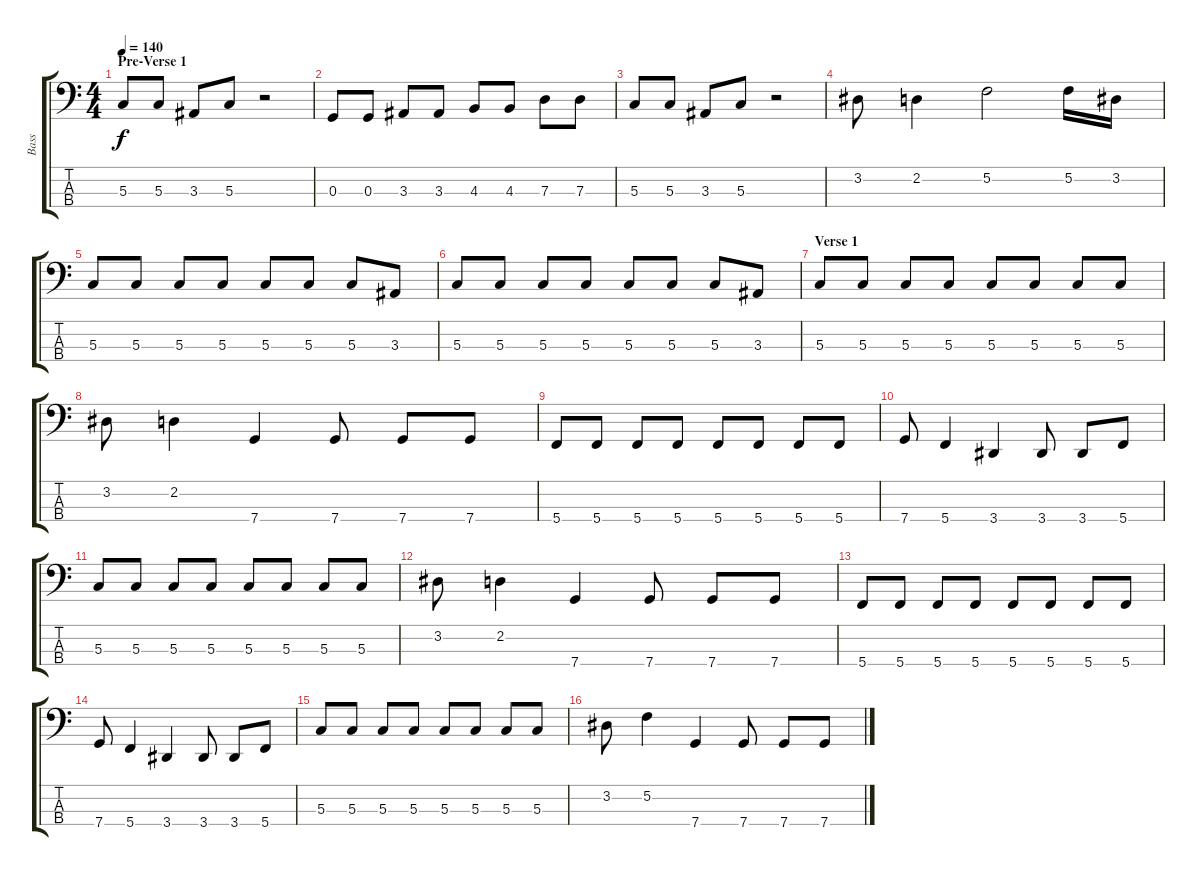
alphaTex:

\track ("Bass" "Bass") {instrument electricbassfinger}
\staff {score tabs}
\tuning (F2 C2 G1 C1) {hide}
\ts (4 4)
\section ("" "Pre-Verse 1")
\tempo 140
\clef f4
\ks c
5.3.8{dy f} 5.3.8 3.3.8 5.3.8 r.2 |
0.3.8 0.3.8 3.3.8 3.3.8 4.3.8 4.3.8 7.3.8 7.3.8 |
5.3.8 5.3.8 3.3.8 5.3.8 r.2 |
3.2.8 2.2.4 5.2.2 5.2.16 3.2.16 |
5.3.8 5.3.8 5.3.8 5.3.8 5.3.8 5.3.8 5.3.8 3.3.8 |
5.3.8 5.3.8 5.3.8 5.3.8 5.3.8 5.3.8 5.3.8 3.3.8 |
\section ("" "Verse 1")
5.3.8 5.3.8 5.3.8 5.3.8 5.3.8 5.3.8 5.3.8 5.3.8 |
3.2.8 2.2.4 7.4.4 7.4.8 7.4.8 7.4.8 |
5.4.8 5.4.8 5.4.8 5.4.8 5.4.8 5.4.8 5.4.8 5.4.8 |
7.4.8 5.4.4 3.4.4 3.4.8 3.4.8 5.4.8 |
5.3.8 5.3.8 5.3.8 5.3.8 5.3.8 5.3.8 5.3.8 5.3.8 |
3.2.8 2.2.4 7.4.4 7.4.8 7.4.8 7.4.8 |
5.4.8 5.4.8 5.4.8 5.4.8 5.4.8 5.4.8 5.4.8 5.4.8 |
7.4.8 5.4.4 3.4.4 3.4.8 3.4.8 5.4.8 |
5.3.8 5.3.8 5.3.8 5.3.8 5.3.8 5.3.8 5.3.8 5.3.8 |
3.2.8 5.2.4 7.4.4 7.4.8 7.4.8 7.4.8
